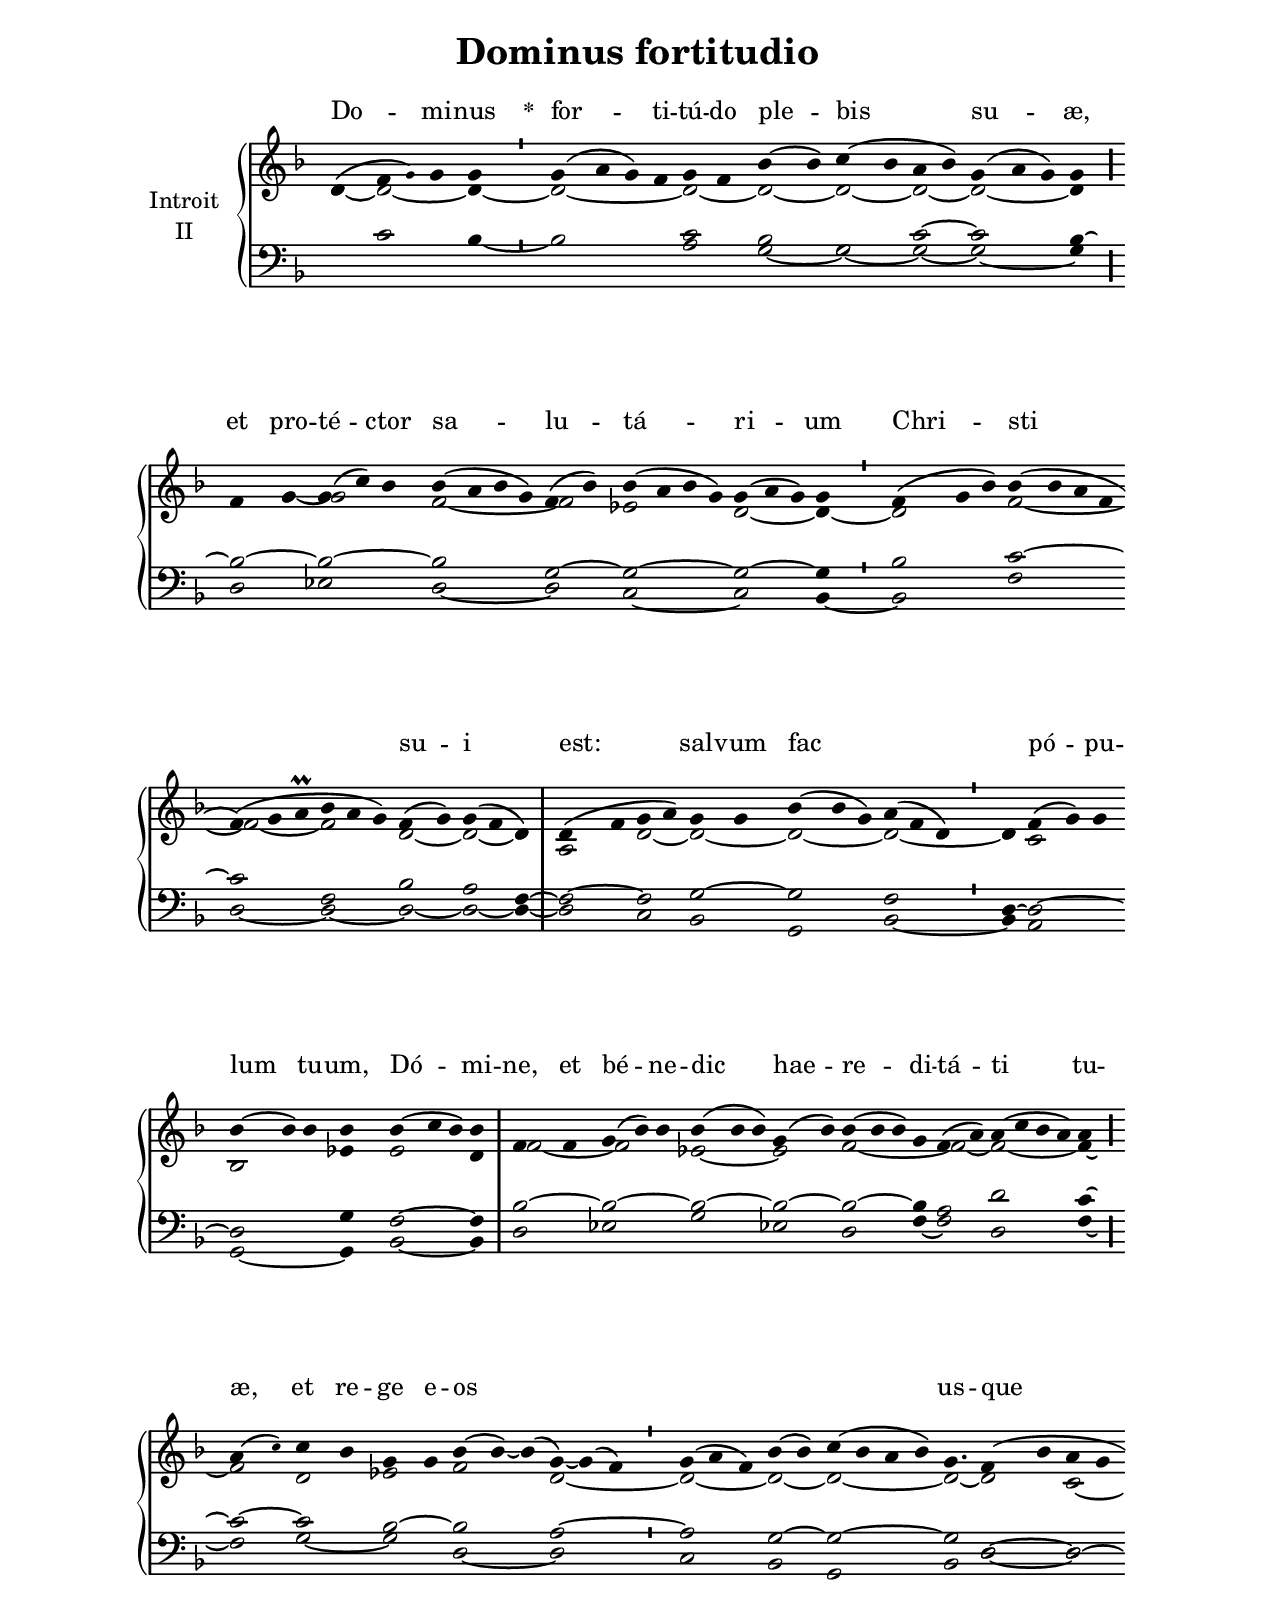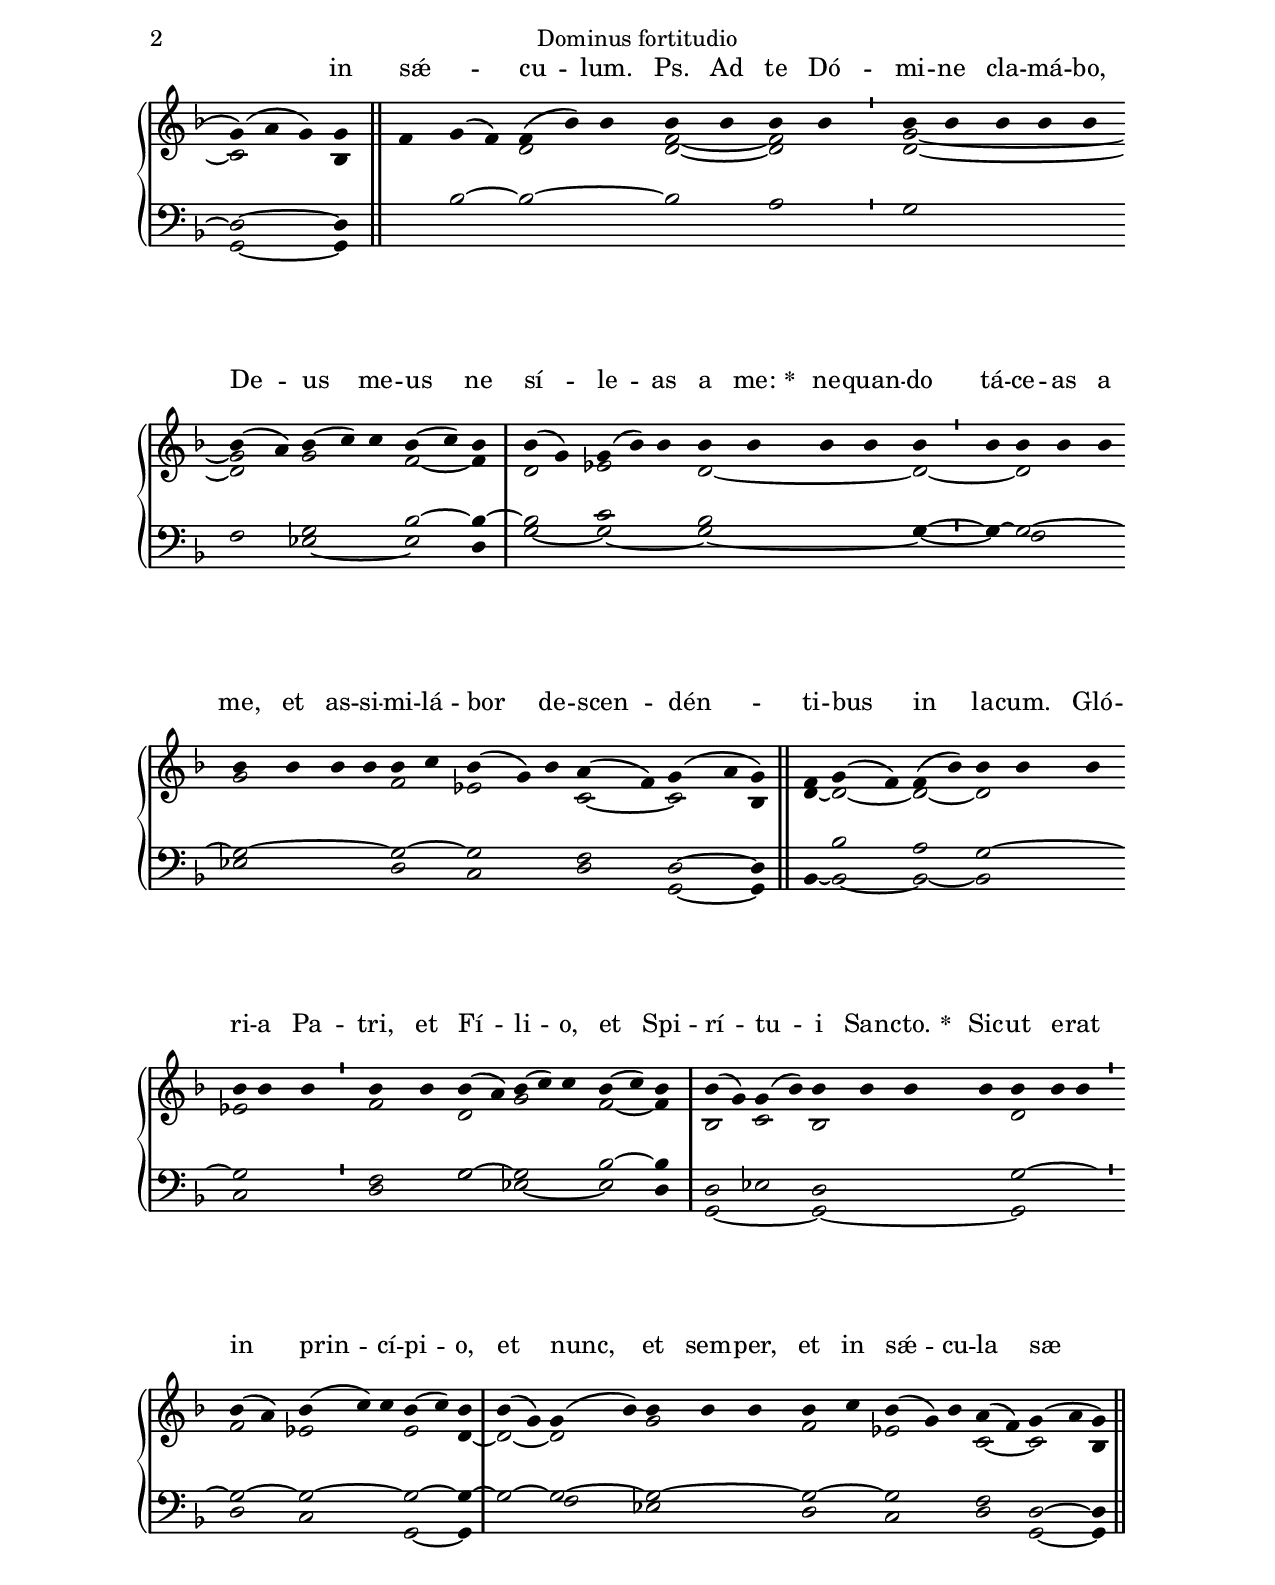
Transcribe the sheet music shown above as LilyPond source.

\version "2.18"
\include "gregorian.ly"
\include "noh2.ily"


%Page reference: page ii.157
%(volume.page)

global = {
 \key g \dorian
 \cadenzaOn 
}

\header {
  title = \markup \center-column {"Dominus fortitudio" \vspace #1 }
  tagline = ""
  composer = ""
}

\paper {
 #(include-special-characters)
  oddHeaderMarkup = \markup \fill-line {
    \line {}
    \center-column {
      \on-the-fly #first-page     " "
      \on-the-fly #not-first-page "Dominus fortitudio"
    }
    \line { \on-the-fly #print-page-number-check-first \fromproperty #'page:page-number-string }
  }
  evenHeaderMarkup = \markup \fill-line {
    \line { \on-the-fly #print-page-number-check-first \fromproperty #'page:page-number-string }
    \center-column { "Dominus fortitudio" }
    \line {}
  }
}

chantText = \lyricmode {
Do -- mi -- nus 
\set stanza = " * " for -- ti -- tú -- do ple -- bis su -- æ, 
et pro -- té -- ctor sa -- lu -- tá -- ri -- um Chri -- sti su -- i est: 
sal -- vum fac _ _ pó -- pu -- lum tu -- um, Dó -- mi -- ne, 
et bé -- ne -- dic hae -- re -- di -- tá -- ti tu -- æ, 
et re -- ge e -- os _ _ _ us -- que in sǽ -- _ cu -- lum. Ps. 
Ad te Dó -- mi -- ne cla -- má -- bo, De -- us me -- us ne sí -- le -- as a me: 
\set stanza = " * " 
ne -- quan -- do tá -- ce -- as a me, et as -- si -- mi -- lá -- bor de -- scen -- dén -- ti -- bus in la -- cum. 
Gló -- ri -- a Pa -- tri, et Fí -- li -- o, et Spi -- rí -- tu -- i San -- cto. 
\set stanza = " * " 
Sic -- ut e -- rat in prin -- cí -- pi -- o, et nunc, et sem -- per, 
et in sǽ -- cu -- la sæ -- cu -- ló -- rum. A -- men. }

chantMusic = {
\tieDown   d'4 ( f'4 \once \tweak #'font-size #-4 g' ) g'4 g'4 \divisioMinima
 g'4 ( a'4 g'4) f'4 g'4 f'4 bes'4 ( bes'4) c''4 ( bes'4 a'4 bes'4) g'4 ( a'4 g'4) g'4 \divisioMaior \forceBreak

 f'4 g'4 g'4 ( c''4) bes'4 bes'4 ( a'4 bes'4 g'4) f'4 ( bes'4) bes'4 ( a'4 bes'4 g'4) g'4 ( a'4 g'4) g'4 \divisioMinima
 f'4 ( g'4 bes'4) bes'4 ( bes'4 a'4 f'4 \forceBreak
) f'4 ( g'4 a'\prall bes'4 a'4 g'4) f'4 ( g'4) g'4 ( f'4 d'4) \divisioMaxima
 d'4 ( f'4 g'4 a'4) g'4 g'4 bes'4 ( bes'4 g'4) a'4 ( f'4 d'4) \divisioMinima
 d'4 f'4 ( g'4) g'4 \forceBreak
 bes'4 ( bes'4) bes'4 bes'4 bes'4 ( c''4 bes'4) bes'4 \divisioMaxima
 f'4 f'4 g'4 ( bes'4) bes'4 bes'4 ( bes'4 bes'4) g'4 ( bes'4) bes'4 ( bes'4 bes'4) g'4 f'4 ( a'4) a'4 ( c''4 bes'4 a'4) a'4 \divisioMaior \forceBreak

 a'4 ( \once \tweak #'font-size #-4 c'' ) c''4 bes'4 g'4 g'4 bes'4 ( bes'4) ~ bes'4 ( g'4) ~ g'4 ( f'4) \divisioMinima
 g'4 ( a'4 f'4) bes'4 ( bes'4) c''4 ( bes'4 a'4 bes'4) g'4. f'4 ( bes'4 a'4 g'4 \forceBreak
) g'4 ( a'4 g'4) g'4 \finalis
 f'4 g'4 ( f'4) f'4 ( bes'4) bes'4 bes'4 bes'4 bes'4 bes'4 \divisioMinima
 bes'4 bes'4 bes'4 bes'4 bes'4 \forceBreak
 bes'4 ( a'4) bes'4 ( c''4) c''4 bes'4 ( c''4) bes'4 \divisioMaxima
 bes'4 ( g'4) g'4 ( bes'4) bes'4 bes'4 bes'4 bes'4 bes'4 bes'4 \divisioMinima
 bes'4 bes'4 bes'4 bes'4 \forceBreak
 bes'4 bes'4 bes'4 bes'4 bes'4 c''4 bes'4 ( g'4) bes'4 a'4 ( f'4) g'4 ( a'4 g'4) \finalis
  f'4 g'4 ( f'4) f'4 ( bes'4) bes'4 bes'4 bes'4 \forceBreak
 bes'4 bes'4 bes'4 \divisioMinima
 bes'4 bes'4 bes'4 ( a'4) bes'4 ( c''4) c''4 bes'4 ( c''4) bes'4 \divisioMaxima
 bes'4 ( g'4) g'4 ( bes'4) bes'4 bes'4 bes'4 bes'4 bes'4 bes'4 bes'4 \divisioMinima \forceBreak

 bes'4 ( a'4) bes'4 ( c''4) c''4 bes'4 ( c''4) bes'4 \divisioMaxima
 bes'4 ( g'4) g'4 ( bes'4) bes'4 bes'4 bes'4 bes'4 c''4 bes'4 ( g'4) bes'4 a'4 ( f'4) g'4 ( a'4 g'4) \finalis

}

altoMusic = {
d'4 ~ d'2*3/2 ~ d'4 ~ \divisioMinima
d'2*4/2 ~ d'2 ~ d'2 ~ d'2 ~ d'2 ~ d'2*3/2 ~ d'4 \divisioMaior
r4 g'4 ~ g'2*3/2 f'2*4/2 ~ f'2 ees'2*4/2 d'2*3/2 ~ d'4 ~ \divisioMinima
d'2*3/2 f'2*4/2 ~ f'2*3/2 ~ f'2*3/2 d'2 ~ d'2 ~ d'4 \divisioMaxima
a2 d'2 ~ d'2 ~ d'2*3/2 ~ d'2*3/2 ~ \divisioMinima
d'4 c'2*3/2 bes2*3/2 ees'4 e'2*3/2 d'4 \divisioMaxima
f'2 ~ f'2*3/2 ees'2*3/2 ~ ees'2 f'2*4/2 ~ f'2 ~ f'2*4/2 ~ f'4 ~ \divisioMaior
f'2 d'2 ees'2 f'2*3/2 d'2*3/2 ~ \divisioMinima
d'2*3/2 ~ d'2 ~ d'2*4/2 ~ d'2*3/4 ~ d'2 c'2 ~ c'2*3/2 bes4 \finalis
r2*3/2 d'2*3/2 <f' d'>2 ~ <f' d'>2 \divisioMinima
<g' d'>2*5/2 ~ <g' d'>2 g'2*3/2 f'2 ~ f'4 \divisioMaxima
d'2 ees'2*3/2 d'2*4/2 ~ d'2 ~ d'2*3/2 g'2*4/2 f'2 ees'2*3/2 c'2 ~ c'2 bes4 d'4 ~ d'2 ~ d'2 ~ d'2*3/2 ees'2*3/2 \divisioMinima
f'2 d'2 g'2*3/2 f'2 ~ f'4 \divisioMaxima
bes2 c'2 bes2*4/2 d'2*3/2 \divisioMinima
f'2 ees'2*3/2 e'2 d'4 ~ \divisioMaxima
d'2 ~ d'2 g'2*3/2 f'2 ees'2*3/2 c'2 ~ c'2 bes4 \finalis
}

tenorMusic = {
r2*5/2 \divisioMinima
r2*4/2 c'2 bes2 g2 c'2 ~ c'2*3/2 bes4 ~ \divisioMaior
bes2 ~ bes2*3/2 ~ bes2*4/2 g2 ~ g2*4/2 ~ g2*3/2 ~ g4 \divisioMinima
bes2*3/2 c'2*4/2 ~ c'2*3/2 f2*3/2 bes2 a2 f4 ~ \divisioMaxima
f2 ~ f2 g2 ~ g2*3/2 f2*3/2 \divisioMinima
d4 ~ d2*3/2 ~ d2*3/2 g4 f2*3/2 ~ f4 \divisioMaxima
bes2 ~ bes2*3/2 ~ bes2*3/2 ~ bes2 ~ bes2*3/2 ~ bes4 a2 d'2*4/2 c'4 ~ \divisioMaior
c'2 ~ c'2 bes2 ~ bes2*3/2 a2*3/2 ~ \divisioMinima
a2*3/2 g2 ~ g2*4/2 ~ g2*3/4 d2 ~ d2 ~ d2*3/2 ~ d4 \finalis
r4 bes2 ~ bes2*3/2 ~ bes2 a2 \divisioMinima
g2*5/2 f2 g2*3/2 bes2 ~ bes4 ~ \divisioMaxima
bes2 c'2*3/2 bes2*4/2 g4 ~ \divisioMinima
g4 ~ g2*3/2 ~ g2*4/2 ~ g2 ~ g2*3/2 f2 d2 ~ d4 r4 bes2 a2 g2*3/2 ~ g2*3/2 \divisioMinima
f2 g2 ~ g2*3/2 bes2 ~ bes4 \divisioMaxima
d2 ees2 d2*4/2 g2*3/2 ~ \divisioMinima
g2 ~ g2*3/2 ~ g2 ~ g4 ~ \divisioMaxima
g2 ~ g2 ~ g2*3/2 ~ g2 ~ g2*3/2 f2 d2 ~ d4 \finalis
}

bassMusic = {
r4 c'2*3/2 bes4 ~ \divisioMinima
bes2*4/2 a2 g2 ~ g2 ~ g2 ~ g2*3/2 ~ g4 \divisioMaior
d2 ees2*3/2 d2*4/2 ~ d2 c2*4/2 ~ c2*3/2 bes,4 ~ \divisioMinima
bes,2*3/2 f2*4/2 d2*3/2 ~ d2*3/2 ~ d2 ~ d2 ~ d4 ~ \divisioMaxima
d2 c2 bes,2 g,2*3/2 bes,2*3/2 ~ \divisioMinima
bes,4 a,2*3/2 g,2*3/2 ~ g,4 bes,2*3/2 ~ bes,4 \divisioMaxima
d2 ees2*3/2 g2*3/2 ees2 d2*3/2 f4 ~ f2 d2*4/2 f4 ~ \divisioMaior
f2 g2 ~ g2 d2*3/2 ~ d2*3/2 \divisioMinima
c2*3/2 bes,2 g,2*4/2 bes,2*3/4 d2 ~ d2 g,2*3/2 ~ g,4 \finalis
r2*3/2 r2*14/2 ees2*3/2 ~ ees2 d4 \divisioMaxima
g2 ~ g2*3/2 ~ g2*4/2 ~ g4 ~ \divisioMinima
g4 f2*3/2 ees2*4/2 d2 c2*3/2 d2 g,2 ~ g,4 bes,4 ~ bes,2 ~ bes,2 ~ bes,2*3/2 c2*3/2 \divisioMinima
d2 g2 ees2*3/2 ~ ees2 d4 \divisioMaxima
g,2*4/2 ~ g,2*4/2 ~ g,2*3/2 \divisioMinima
d2 c2*3/2 g,2 ~ g,4 \divisioMaxima
r2 f2 ees2*3/2 d2 c2*3/2 d2 g,2 ~ g,4 \finalis
}

voiceLines = {
\voiceLineStyle


}

\score{
  <<
    \new GrandStaff <<
      \set GrandStaff.autoBeaming = ##f
      \set GrandStaff.instrumentName = \markup \center-column {
        "Introit"
        "II"
      }
      \new Staff = up <<
        \new Voice = "chant" {
          \voiceOne \global \chantMusic
        }
        \new Voice {
          \voiceTwo \global \altoMusic
        }
      >>

      \new Staff = down <<
        \clef bass
        \new Voice {
          \voiceOne \global \tenorMusic
        }
        \new Voice {
          \voiceTwo \global \bassMusic
        }
	\new Voice {
        \voiceThree \global \voiceLines
        }
      >>
    >>
    \new Lyrics \lyricsto chant {
      \chantText
    }
  >>
  \layout{
  }
  \midi{
    \tempo 4 = 125
  }
}
